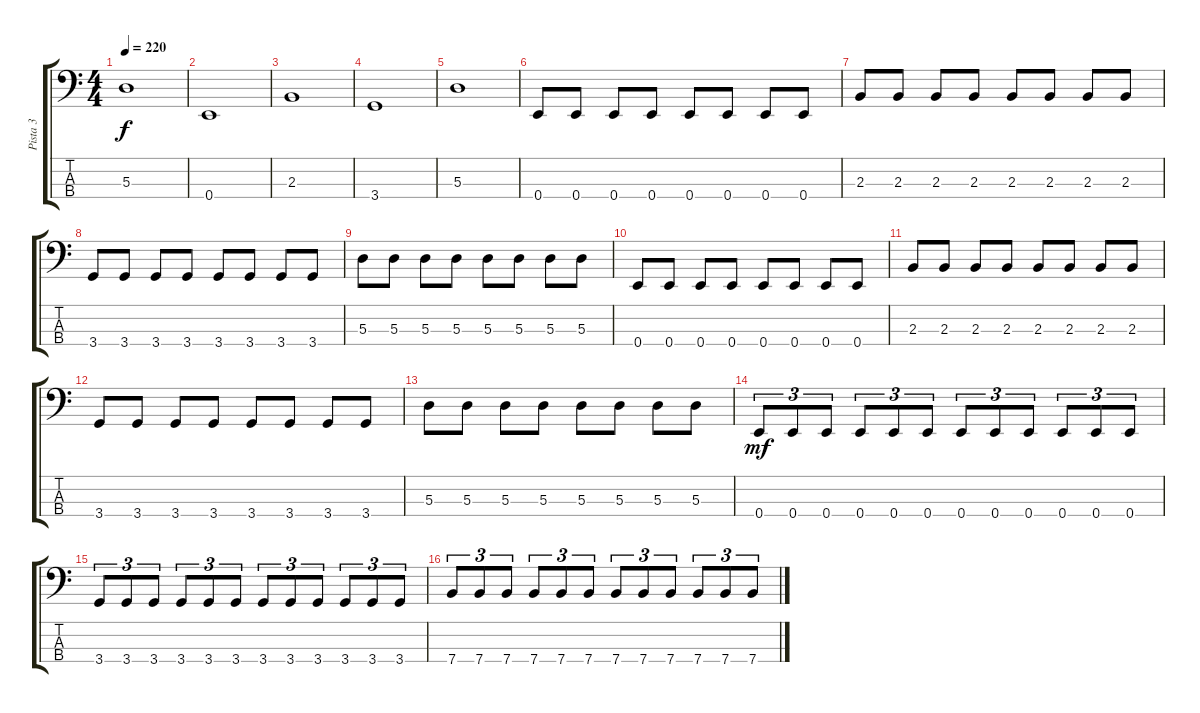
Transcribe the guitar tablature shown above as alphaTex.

\track ("Pista 3" "Pista 3") {instrument electricbassfinger}
\staff {score tabs}
\tuning (G2 D2 A1 E1) {hide}
\ts (4 4)
\tempo 220
\clef f4
\ks c
5.3.1{dy f} |
0.4.1 |
2.3.1 |
3.4.1 |
5.3.1 |
0.4.8 0.4.8 0.4.8 0.4.8 0.4.8 0.4.8 0.4.8 0.4.8 |
2.3.8 2.3.8 2.3.8 2.3.8 2.3.8 2.3.8 2.3.8 2.3.8 |
3.4.8 3.4.8 3.4.8 3.4.8 3.4.8 3.4.8 3.4.8 3.4.8 |
5.3.8 5.3.8 5.3.8 5.3.8 5.3.8 5.3.8 5.3.8 5.3.8 |
0.4.8 0.4.8 0.4.8 0.4.8 0.4.8 0.4.8 0.4.8 0.4.8 |
2.3.8 2.3.8 2.3.8 2.3.8 2.3.8 2.3.8 2.3.8 2.3.8 |
3.4.8 3.4.8 3.4.8 3.4.8 3.4.8 3.4.8 3.4.8 3.4.8 |
5.3.8 5.3.8 5.3.8 5.3.8 5.3.8 5.3.8 5.3.8 5.3.8 |
0.4.8{tu (3 2) dy mf} 0.4.8{tu (3 2)} 0.4.8{tu (3 2)} 0.4.8{tu (3 2)} 0.4.8{tu (3 2)} 0.4.8{tu (3 2)} 0.4.8{tu (3 2)} 0.4.8{tu (3 2)} 0.4.8{tu (3 2)} 0.4.8{tu (3 2)} 0.4.8{tu (3 2)} 0.4.8{tu (3 2)} |
3.4.8{tu (3 2)} 3.4.8{tu (3 2)} 3.4.8{tu (3 2)} 3.4.8{tu (3 2)} 3.4.8{tu (3 2)} 3.4.8{tu (3 2)} 3.4.8{tu (3 2)} 3.4.8{tu (3 2)} 3.4.8{tu (3 2)} 3.4.8{tu (3 2)} 3.4.8{tu (3 2)} 3.4.8{tu (3 2)} |
7.4.8{tu (3 2)} 7.4.8{tu (3 2)} 7.4.8{tu (3 2)} 7.4.8{tu (3 2)} 7.4.8{tu (3 2)} 7.4.8{tu (3 2)} 7.4.8{tu (3 2)} 7.4.8{tu (3 2)} 7.4.8{tu (3 2)} 7.4.8{tu (3 2)} 7.4.8{tu (3 2)} 7.4.8{tu (3 2)}
